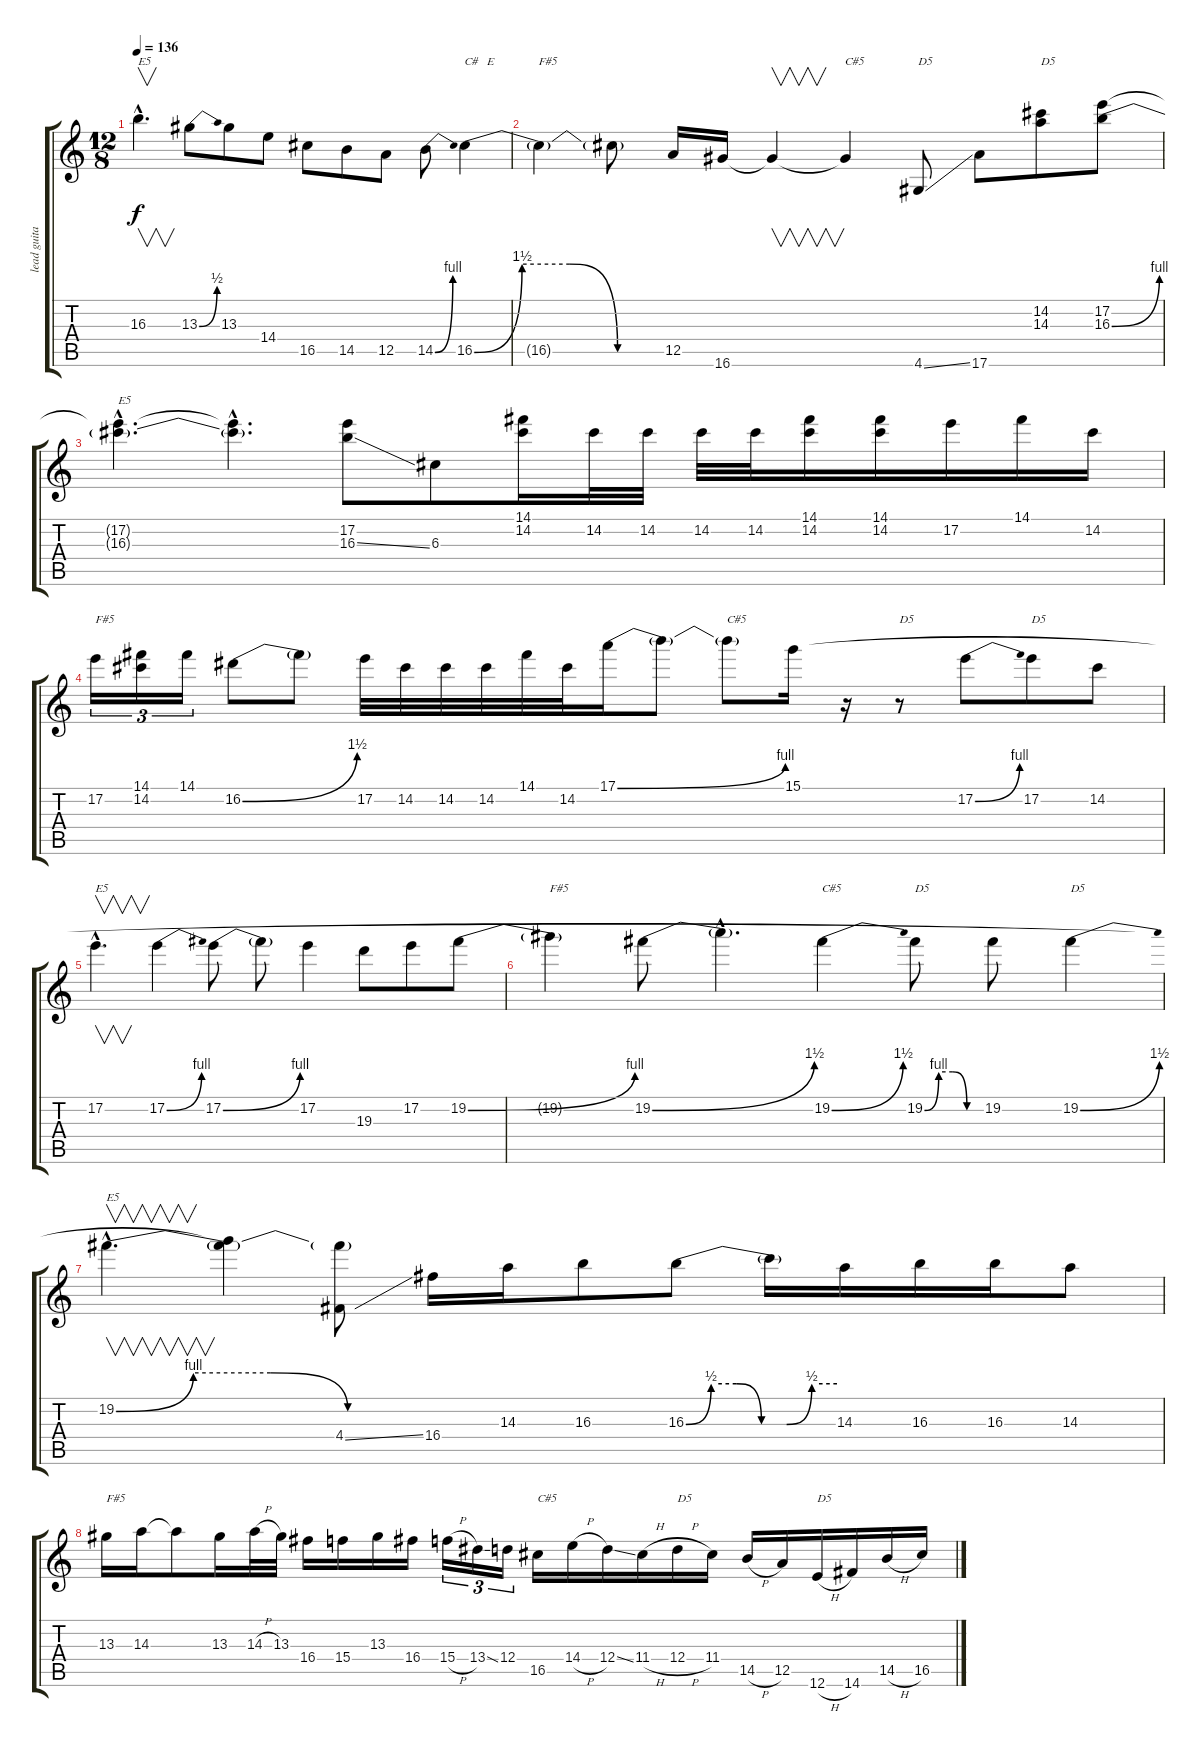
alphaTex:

\track ("lead guitar" "lead guita") {instrument overdrivenguitar}
\staff {score tabs}
\tuning (E4 B3 G3 D3 A2 E2) {hide}
\ts (12 8)
\tempo 136
\clef g2
\ks c
16.3{hac}.4{v d txt "E5" dy f} 13.3{be (bend 0 0 60 2)}.8 13.3.8 14.4.8 16.5.8 14.5.8 12.5.8 14.5{be (bend 0 0 60 4)}.8 16.5{be (custom 0 0 15 6 30 6 45 0 60 0)}.4{txt "C#   E"} |
16.5{t}.4{txt "F#5"} 16.5{t}.8 12.5.16 16.6.16 16.6{t}.4{v} 16.6{t}.4{txt "C#5"} 4.6{ss}.8{txt "D5"} 17.6.8 (14.2 14.3).8{txt "D5"} (17.2 16.3{be (bend 0 0 60 4)}).8 |
(17.2{hac t} 16.3{hac t}).4{d txt "E5"} (17.2{hac t} 16.3{hac t}).4{d} (17.2 16.3{ss}).8 6.3.8 (14.1 14.2).16 14.2.32 14.2.32 14.2.32 14.2.32 (14.1 14.2).16 (14.1 14.2).16 17.2.16 14.1.16 14.2.16 |
17.2.16{tu (3 2) txt "F#5"} (14.1 14.2).16{tu (3 2)} 14.1.16{tu (3 2)} 16.2{be (bend 0 0 60 6)}.8 16.2{t}.8 17.2.32 14.2.32 14.2.32 14.2.32 14.1.32 14.2.32 17.1{be (bend 0 0 60 4)}.16 17.1{t}.8 17.1{t}.8{txt "C#5"} 15.1.16 r.16 r.8{txt "D5"} 17.2{be (bend 0 0 60 4)}.8 17.2.8{txt "D5"} 14.2.8 |
17.2{hac}.4{v d txt "E5"} 17.2{be (bend 0 0 60 4)}.4 17.2{be (bend 0 0 60 4)}.8 17.2{t}.8 17.2.4 19.3.8 17.2.8 19.2{be (bend 0 0 60 4)}.8 |
19.2{t}.4{txt "F#5"} 19.2{be (bend 0 0 60 6)}.8 19.2{hac t}.4{d} 19.2{be (bend 0 0 60 6)}.4{txt "C#5"} 19.2{be (custom 0 0 15 4 30 4 45 0 60 0)}.8{txt "D5"} 19.2.8 19.2{be (bend 0 0 60 6)}.4{txt "D5"} |
19.2{be (custom 0 0 15 4 30 4 45 0 60 0) hac}.4{v d txt "E5"} (15.1{t} 19.2{t}).4 (19.2{t} 4.4{ss}).8 16.4.16 14.3.16 16.3.8 16.3{be (custom 0 0 10 2 20 2 30 0 40 0 50 2 60 2)}.8 16.3{t}.16 14.3.16 16.3.16 16.3.16 14.3.8 |
13.3.16{txt "F#5"} 14.3.16 14.3{t}.8 13.3.16 14.3{h}.32 13.3.32 16.4.16 15.4.16 13.3.16 16.4.16 15.4{h}.16{tu (3 2)} 13.4{ss}.16{tu (3 2)} 12.4.16{tu (3 2)} 16.5.16{txt "C#5"} 14.4{h}.16 12.4{ss}.16 11.4{h}.16 12.4{h}.16{txt "D5"} 11.4.16 14.5{h}.16 12.5.16 12.6{h}.16{txt "D5"} 14.6.16 14.5{h}.16 16.5.16
